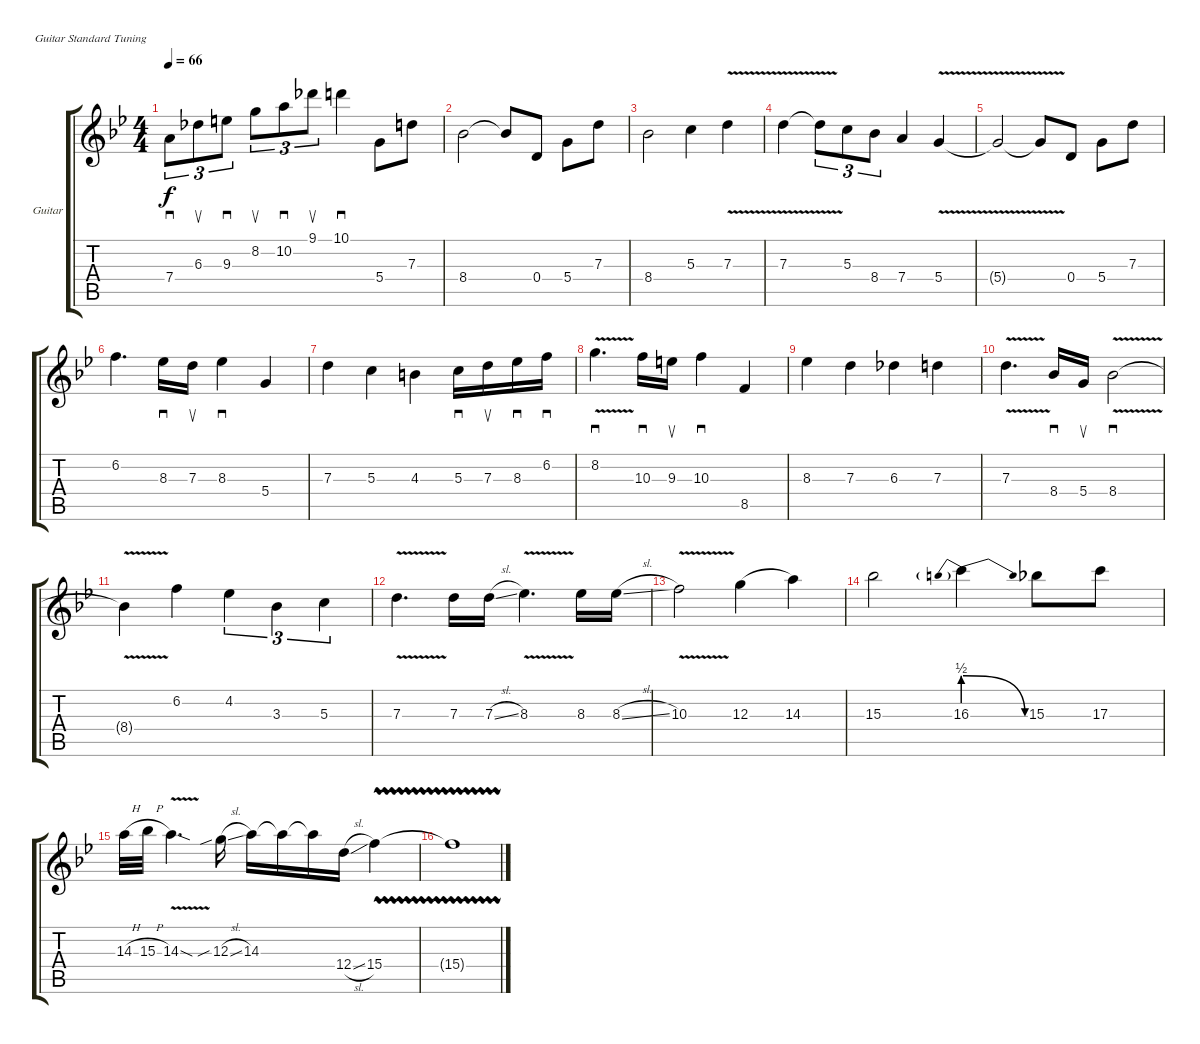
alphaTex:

\defaultSystemsLayout 4
\bracketExtendMode groupsimilarinstruments
\firstSystemTrackNameOrientation horizontal
\otherSystemsTrackNameOrientation horizontal
\track ("Guitar" "Guitar") {instrument acousticguitarsteel}
\staff {score tabs}
\tuning (E4 B3 G3 D3 A2 E2)
\ts (4 4)
\tempo 66
\clef g2
\ks bb
7.4.8{sd tu (3 2) dy f} 6.3.8{su tu (3 2)} 9.3.8{sd tu (3 2)} 8.2.8{su tu (3 2)} 10.2.8{sd tu (3 2)} 9.1.8{su tu (3 2)} 10.1.4{sd} 5.4.8 7.3.8 |
8.4.2 8.4{t}.8 0.4.8 5.4.8 7.3.8 |
8.4.2 5.3.4 7.3{v}.4 |
7.3{v}.4 7.3{t}.8{tu (3 2)} 5.3.8{tu (3 2)} 8.4.8{tu (3 2)} 7.4.4 5.4{v}.4 |
\scale
0.525382 5.4{v t}.2 5.4{t}.8 0.4.8 5.4.8 7.3.8 |
\scale
0.474725 6.2.4{d} 8.3.16{sd} 7.3.16{su} 8.3.4{sd} 5.4.4 |
7.3.4 5.3.4 4.3.4 5.3.16{sd} 7.3.16{su} 8.3.16{sd} 6.2.16{sd} |
8.2{v}.4{d sd} 10.3.16{sd} 9.3.16{su} 10.3.4{sd} 8.5.4 |
\scale
0.483061 8.3.4 7.3.4 6.3.4 7.3.4 |
\scale
0.517206 7.3{v}.4{d} 8.4.16{sd} 5.4.16{su} 8.4{v}.2{sd} |
\scale
0.505087 8.4{v t}.4 6.2.4 4.2.4{tu (3 2)} 3.3.4{tu (3 2)} 5.3.4{tu (3 2)} |
\scale
0.494889 7.3{v}.4{d} 7.3.16 7.3{sl}.16 8.3{v}.4{d} 8.3.16 8.3{sl}.16 |
10.3{v}.2 12.3.4{legatoorigin} 14.3.4 |
15.3.2 16.3{be (prebendrelease 0 2 45.6 0)}.4 15.3.8 17.3.8 |
\scale
0.633828 14.3{h}.32 15.3{h}.32 14.3{v sod}.4{d} 12.3{sib sl}.16 14.3.16 14.3{t}.16 14.3{t}.16 12.4{sl}.16 15.4{vw}.4 |
\scale
0.365668 15.4{vw t}.1
